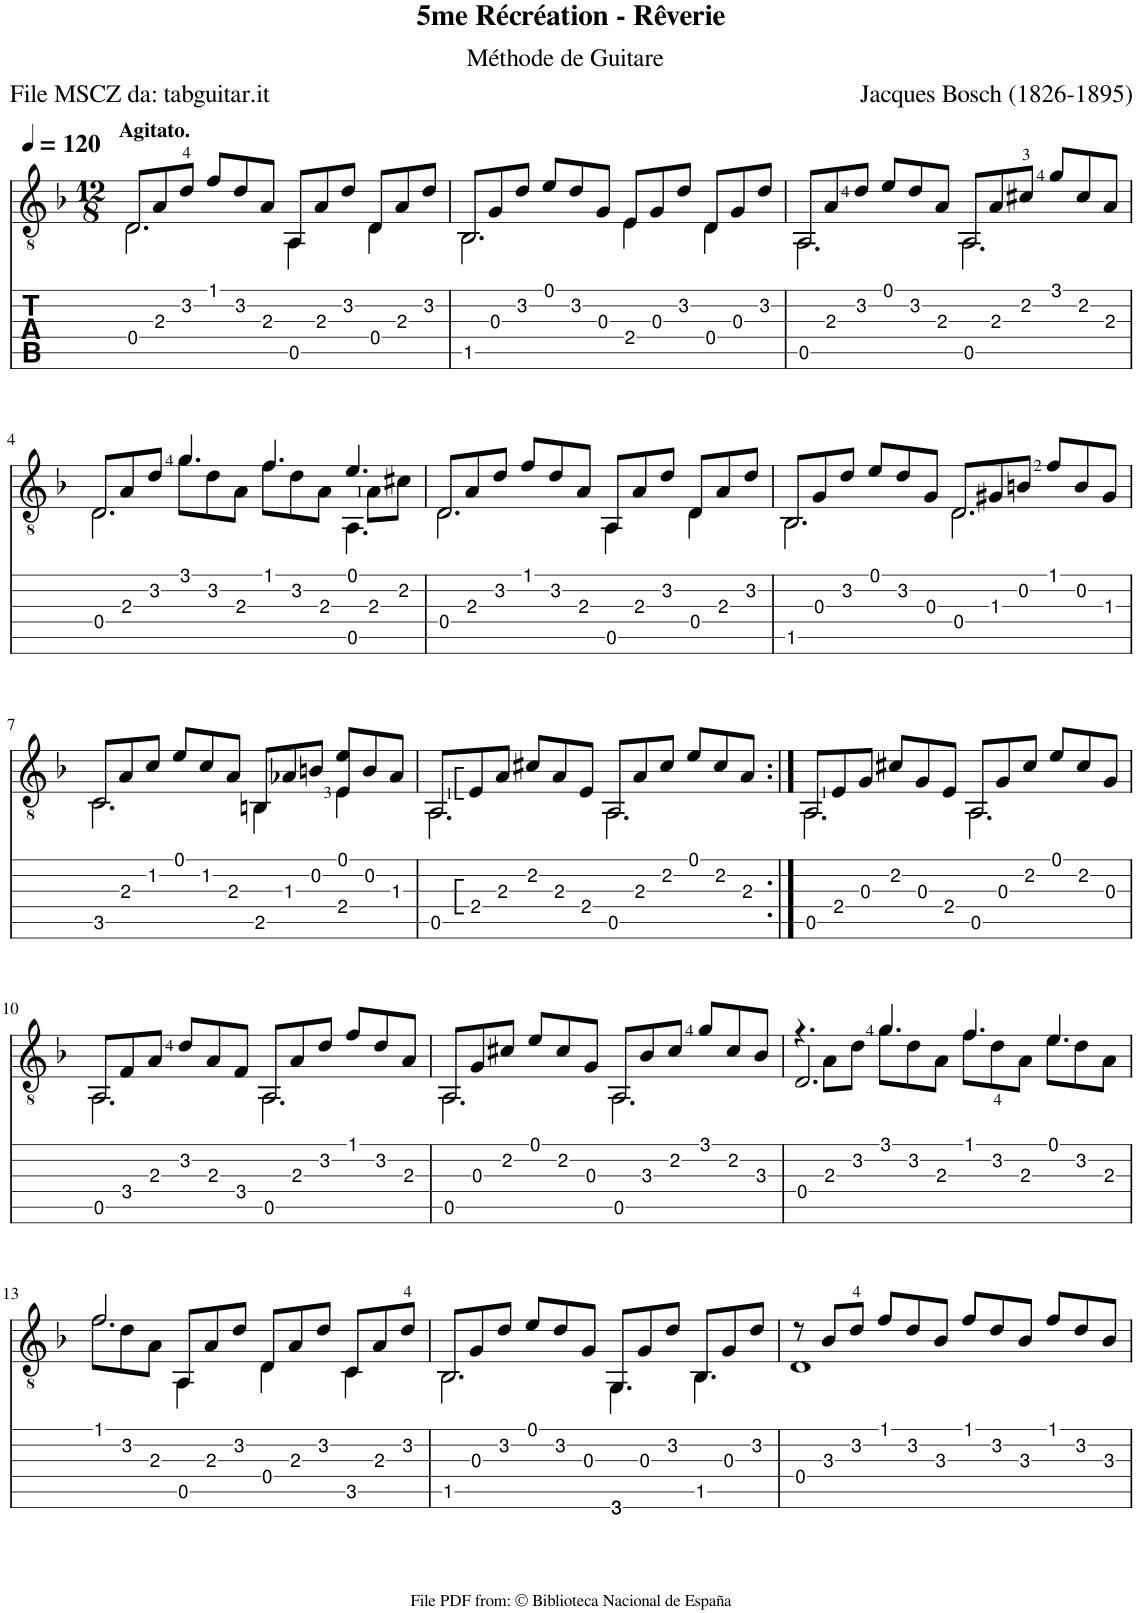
**kern	**kern
*part1	*part1
*staff2	*staff1
*I"Guitar	*
*I'Guit.	*
*stria6	*
*	*clefGv2
*k[b-]	*k[b-]
*M12/8	*M12/8
*MM120	*MM120
=1	=1
*^	*
!	!	!LO:TX:a:B:t=Agitato.
!	!	!LO:N:head=open
*	*	*^
8DL	2.D	8D/L	2.D\
8A	.	8A/	.
8dJ	.	8d/J	.
8fL	.	8f/L	.
8d	.	8d/	.
8AJ	.	8A/J	.
8AAL	4.AA	8AA/L	4.AA\
8A	.	8A/	.
8dJ	.	8d/J	.
8DL	4.D	8D/L	4.D\
8A	.	8A/	.
8dJ	.	8d/J	.
=2	=2	=2	=2
!	!	!LO:N:head=open	!
8BB-L	2.BB-	8BB-/L	2.BB-\
8G	.	8G/	.
8dJ	.	8d/J	.
8eL	.	8e/L	.
8d	.	8d/	.
8GJ	.	8G/J	.
8EL	4.E	8E/L	4.E\
8G	.	8G/	.
8dJ	.	8d/J	.
8DL	4.D	8D/L	4.D\
8G	.	8G/	.
8dJ	.	8d/J	.
=3	=3	=3	=3
!	!	!LO:N:head=open	!
8AAL	2.AA	8AA/L	2.AA\
8A	.	8A/	.
8dJ	.	8d/J	.
8eL	.	8e/L	.
8d	.	8d/	.
8AJ	.	8A/J	.
!	!	!LO:N:head=open	!
8AAL	2.AA	8AA/L	2.AA\
8A	.	8A/	.
8c#J	.	8c#X/J	.
8gL	.	8g/L	.
8c#	.	8c#/	.
8AJ	.	8A/J	.
*	*	*v	*v
!!LO:LB:g=z
=4	=4	=4
*	*^	*
!	!	!	!LO:N:head=open
*	*	*	*^
*	*	*	*	*^
8DL	4.ryy	2.D	8D/L	4.ryy	2.D\
8A	.	.	8A/	.	.
8dJ	.	.	8d/J	.	.
4.g	8gL	.	4.g/	8g\L	.
.	8d	.	.	8d\	.
.	8AJ	.	.	8A\J	.
4.f	8fL	4.ryy	4.f/	8f\L	4.ryy
.	8d	.	.	8d\	.
.	8AJ	.	.	8A\J	.
4.e	8ryy	4.AA	4.e/	8ryy	4.AA\
.	8AL	.	.	8A\L	.
.	8c#J	.	.	8c#X\J	.
*	*v	*v	*	*	*
*	*	*	*v	*v
=5	=5	=5	=5
!	!	!LO:N:head=open	!
8DL	2.D	8D/L	2.D\
8A	.	8A/	.
8dJ	.	8d/J	.
8fL	.	8f/L	.
8d	.	8d/	.
8AJ	.	8A/J	.
8AAL	4.AA	8AA/L	4.AA\
8A	.	8A/	.
8dJ	.	8d/J	.
8DL	4.D	8D/L	4.D\
8A	.	8A/	.
8dJ	.	8d/J	.
=6	=6	=6	=6
!	!	!LO:N:head=open	!
8BB-L	2.BB-	8BB-/L	2.BB-\
8G	.	8G/	.
8dJ	.	8d/J	.
8eL	.	8e/L	.
8d	.	8d/	.
8GJ	.	8G/J	.
!	!	!LO:N:head=open	!
8DL	2.D	8D/L	2.D\
8G#	.	8G#X/	.
8BJ	.	8Bn/J	.
8fL	.	8f/L	.
8B	.	8B/	.
8G#J	.	8G#/J	.
!!LO:LB:g=z	!!
=7	=7	=7	=7
!	!	!LO:N:head=open	!
8CL	2.C	8C/L	2.C\
8A	.	8A/	.
8cJ	.	8c/J	.
8eL	.	8e/L	.
8c	.	8c/	.
8AJ	.	8A/J	.
8BBL	4.BB	8BBn/L	4.BB\
8A-	.	8A-X/	.
8BJ	.	8Bn/J	.
8E\ 8e\L	4.E	8E/ 8e/L	4.E\
8B	.	8B/	.
8A-J	.	8A-/J	.
=8	=8	=8	=8
!	!	!LO:N:head=open	!
8AAL	2.AA	8AA/L	2.AA\
8E:	.	8E:/	.
8AJ	.	8A/J	.
8c#L	.	8c#X/L	.
8A	.	8A/	.
8EJ	.	8E/J	.
!	!	!LO:N:head=open	!
8AAL	2.AA	8AA/L	2.AA\
8A	.	8A/	.
8c#J	.	8c#/J	.
8eL	.	8e/L	.
8c#	.	8c#/	.
8AJ	.	8A/J	.
=9:|!	=9:|!	=9:|!	=9:|!
!	!	!LO:N:head=open	!
8AAL	2.AA	8AA/L	2.AA\
8E	.	8E/	.
8GJ	.	8G/J	.
8c#L	.	8c#X/L	.
8G	.	8G/	.
8EJ	.	8E/J	.
!	!	!LO:N:head=open	!
8AAL	2.AA	8AA/L	2.AA\
8G	.	8G/	.
8c#J	.	8c#/J	.
8eL	.	8e/L	.
8c#	.	8c#/	.
8GJ	.	8G/J	.
!!LO:LB:g=z	!!
=10	=10	=10	=10
!	!	!LO:N:head=open	!
8AAL	2.AA	8AA/L	2.AA\
8F	.	8F/	.
8AJ	.	8A/J	.
8dL	.	8d/L	.
8A	.	8A/	.
8FJ	.	8F/J	.
!	!	!LO:N:head=open	!
8AAL	2.AA	8AA/L	2.AA\
8A	.	8A/	.
8dJ	.	8d/J	.
8fL	.	8f/L	.
8d	.	8d/	.
8AJ	.	8A/J	.
=11	=11	=11	=11
!	!	!LO:N:head=open	!
8AAL	2.AA	8AA/L	2.AA\
8G	.	8G/	.
8c#J	.	8c#X/J	.
8eL	.	8e/L	.
8c#	.	8c#/	.
8GJ	.	8G/J	.
!	!	!LO:N:head=open	!
8AAL	2.AA	8AA/L	2.AA\
8B-	.	8B-/	.
8c#J	.	8c#/J	.
8gL	.	8g/L	.
8c#	.	8c#/	.
8B-J	.	8B-/J	.
=12	=12	=12	=12
*	*^	*	*^
4.r	8ryy	2.D	4.r	8ryy	2.D/
.	8AL	.	.	8A\L	.
.	8dJ	.	.	8d\J	.
4.g	8gL	.	4.g/	8g\L	.
.	8d	.	.	8d\	.
.	8AJ	.	.	8A\J	.
4.f	8fL	2.ryy	4.f/	8f\L	2.ryy
.	8d	.	.	8d\	.
.	8AJ	.	.	8A\J	.
4.e	8eL	.	4.e/	8e\L	.
.	8d	.	.	8d\	.
.	8AJ	.	.	8A\J	.
!!LO:LB:g=z	!!	!!
=13	=13	=13	=13	=13	=13
!	!	!	!LO:N:head=open	!	!
8fL	4.ryy	2.f	8f\L	4.ryy	2.f/
8d	.	.	8d\	.	.
8AJ	.	.	8A\J	.	.
8AAL	4.AA	.	8AA/L	4.AA\	.
8A	.	.	8A/	.	.
8dJ	.	.	8d/J	.	.
8DL	4.D	2.ryy	8D/L	4.D\	2.ryy
8A	.	.	8A/	.	.
8dJ	.	.	8d/J	.	.
8CL	4.C	.	8C/L	4.C\	.
8A	.	.	8A/	.	.
8dJ	.	.	8d/J	.	.
*	*v	*v	*	*	*
*	*	*v	*v	*v
=14	=14	=14
!	!	!LO:N:head=open
*	*	*^
8BB-L	2.BB-	8BB-/L	2.BB-\
8G	.	8G/	.
8dJ	.	8d/J	.
8eL	.	8e/L	.
8d	.	8d/	.
8GJ	.	8G/J	.
8GGL	4.GG	8GG/L	4.GG\
8G	.	8G/	.
8dJ	.	8d/J	.
8BB-L	4.BB-	8BB-/L	4.BB-\
8G	.	8G/	.
8dJ	.	8d/J	.
=15	=15	=15	=15
*	*^	*	*^
8r	1D	4.ryy	8r	1D	4.ryy
8B-L	.	.	8B-/L	.	.
8dJ	.	.	8d/J	.	.
8fL	.	4.f	8f/L	.	4.f/
8d	.	.	8d/	.	.
8B-J	.	.	8B-/J	.	.
8fL	.	4.f	8f/L	.	4.f/
8d	.	.	8d/	.	.
8B-J	2ryy	.	8B-/J	2ryy	.
8fL	.	4.f	8f/L	.	4.f/
8d	.	.	8d/	.	.
8B-J	.	.	8B-/J	.	.
*v	*v	*v	*	*	*
*	*v	*v	*v
=	=
*-	*-
